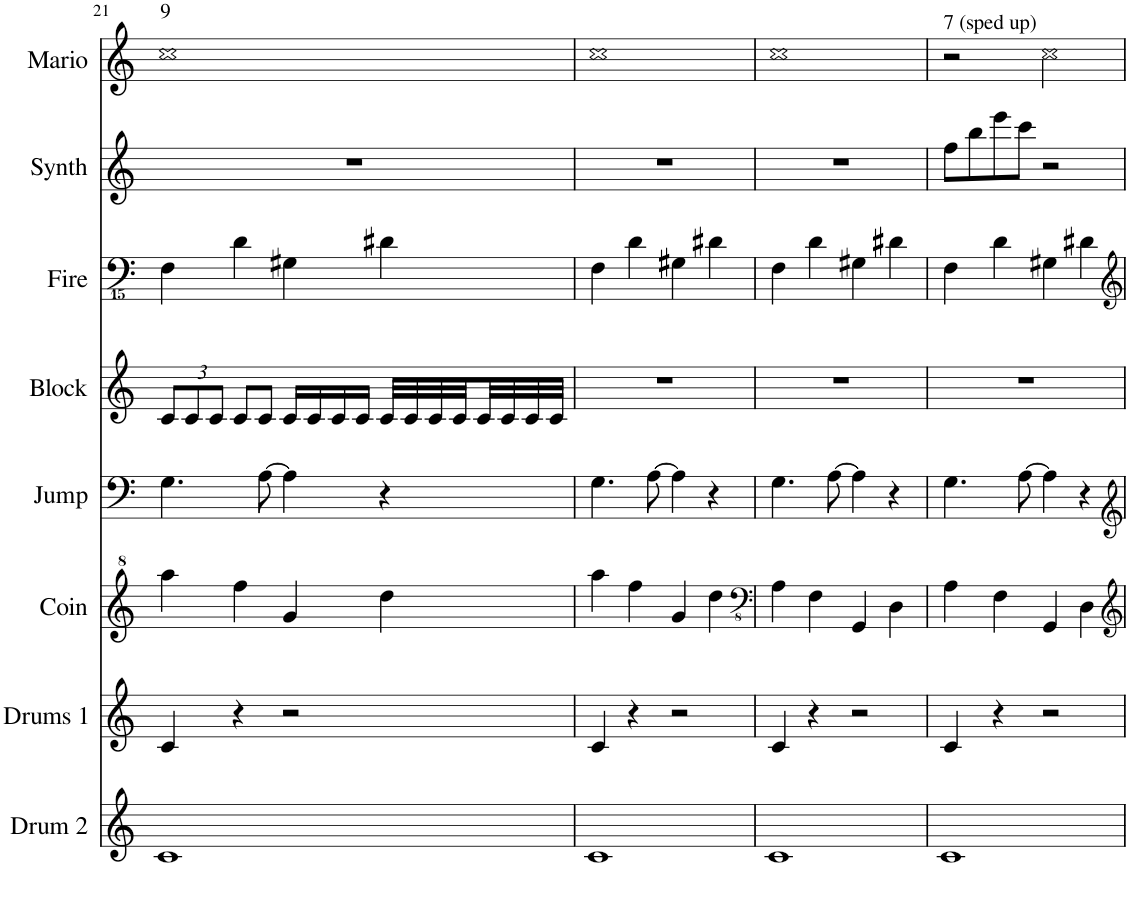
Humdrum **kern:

**kern	**kern	**kern	**kern	**kern	**kern	**kern	**kern
*part8	*part7	*part6	*part5	*part4	*part3	*part2	*part1
*staff8	*staff7	*staff6	*staff5	*staff4	*staff3	*staff2	*staff1
*I"Drum Loop 2 (synth)	*I"Drum Loop 1 (Sampled)	*I"Coin Sound	*I"Jump Sound	*I"Block Sound	*I"Fireball	*I"Synth lead	*I"Mario Sounds (varied)
*I'Drum 2	*I'Drums 1	*I'Coin	*I'Jump	*I'Block	*I'Fire	*I'Synth	*I'Mario
!!LO:PB:g=z
*clefG2	*clefG2	*clefG^2	*clefF4	*clefG2	*clefFvv4	*clefG2	*clefG2
*k[]	*k[]	*k[]	*k[]	*k[]	*k[]	*k[]	*k[]
*M4/4	*M4/4	*M4/4	*M4/4	*M4/4	*M4/4	*M4/4	*M4/4
*	*	*	*	*Xbrackettup	*	*	*
=21	=21	=21	=21	=21	=21	=21	=21
!	!	!	!	!	!	!	!LO:TX:a:t=9
1c	4c/	4aaa\	4.G\	12c/L	4FFF\	1r	1cc
.	.	.	.	12c/	.	.	.
.	.	.	.	12c/J	.	.	.
.	4r	4fff\	.	8c/L	4DD\	.	.
.	.	.	[8A\	8c/J	.	.	.
.	2r	4gg/	4A\]	16c/LL	4GGG#X\	.	.
.	.	.	.	16c/	.	.	.
.	.	.	.	16c/	.	.	.
.	.	.	.	16c/JJ	.	.	.
.	.	4ddd\	4r	32c/LLL	4DD#X\	.	.
.	.	.	.	32c/	.	.	.
.	.	.	.	32c/	.	.	.
.	.	.	.	32c/	.	.	.
.	.	.	.	32c/	.	.	.
.	.	.	.	32c/	.	.	.
.	.	.	.	32c/	.	.	.
.	.	.	.	32c/JJJ	.	.	.
=22	=22	=22	=22	=22	=22	=22	=22
1c	4c/	4aaa\	4.G\	1r	4FFF\	1r	1cc
.	4r	4fff\	.	.	4DD\	.	.
.	.	.	[8A\	.	.	.	.
.	2r	4gg/	4A\]	.	4GGG#X\	.	.
.	.	4ddd\	4r	.	4DD#X\	.	.
=23	=23	=23	=23	=23	=23	=23	=23
*	*	*clefFv4	*	*	*	*	*
1c	4c/	4AA\	4.G\	1r	4FFF\	1r	1cc
.	4r	4FF\	.	.	4DD\	.	.
.	.	.	[8A\	.	.	.	.
.	2r	4GGG/	4A\]	.	4GGG#X\	.	.
.	.	4DD\	4r	.	4DD#X\	.	.
=24	=24	=24	=24	=24	=24	=24	=24
!	!	!	!	!	!	!	!LO:TX:a:t=7 (sped up)
1c	4c/	4AA\	4.G\	1r	4FFF\	8ff\L	2r
.	.	.	.	.	.	8bb\	.
.	4r	4FF\	.	.	4DD\	8eee\	.
.	.	.	[8A\	.	.	8ccc\J	.
.	2r	4GGG/	4A\]	.	4GGG#X\	2r	2cc\
.	.	4DD\	4r	.	4DD#X\	.	.
=	=	=	=	=	=	=	=
*-	*-	*-	*-	*-	*-	*-	*-
